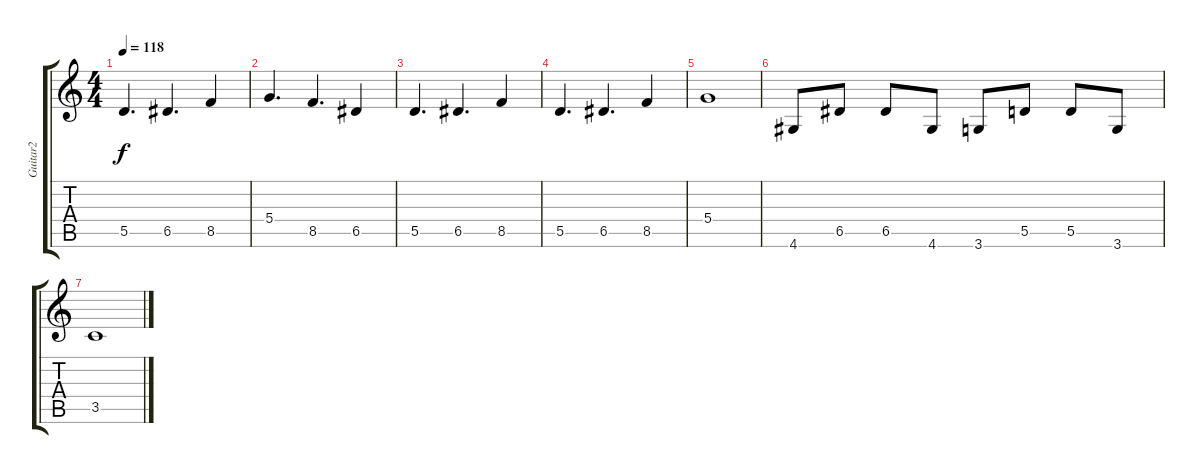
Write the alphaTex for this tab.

\track ("Guitar2" "Guitar2") {instrument distortionguitar}
\staff {score tabs}
\tuning (E4 B3 G3 D3 A2 E2) {hide}
\ts (4 4)
\tempo 118
\clef g2
\ks c
5.5.4{d dy f} 6.5.4{d} 8.5.4 |
5.4.4{d} 8.5.4{d} 6.5.4 |
5.5.4{d} 6.5.4{d} 8.5.4 |
5.5.4{d} 6.5.4{d} 8.5.4 |
5.4.1 |
4.6.8 6.5.8 6.5.8 4.6.8 3.6.8 5.5.8 5.5.8 3.6.8 |
3.5.1
